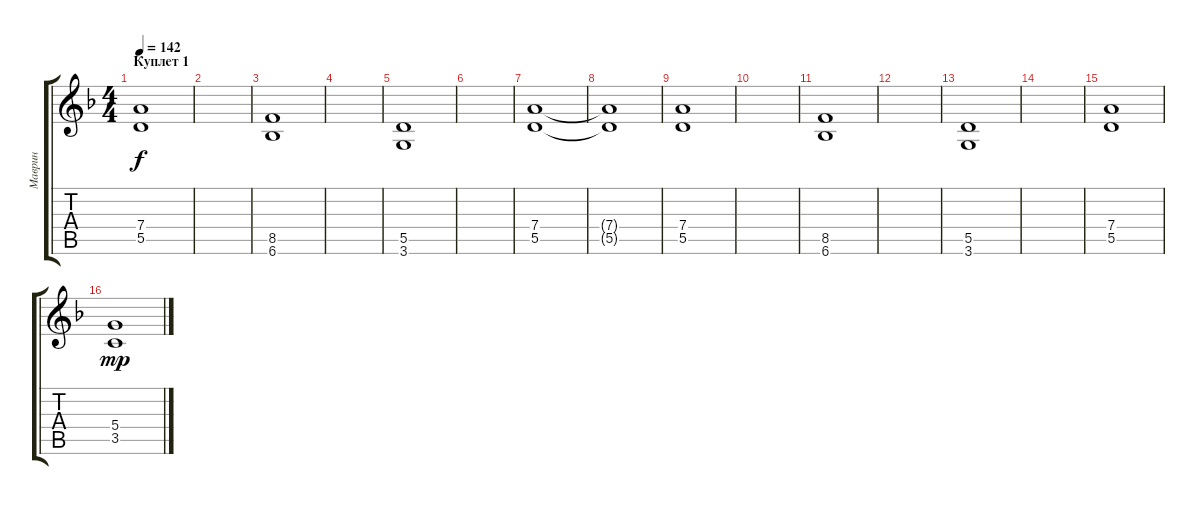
\track ("Маврин" "Маврин") {instrument distortionguitar}
\staff {score tabs}
\tuning (E4 B3 G3 D3 A2 E2) {hide}
\ts (4 4)
\section ("" "Куплет 1")
\tempo 142
\clef g2
\ks dminor
(7.4 5.5).1{dy f} |
|
(8.5 6.6).1 |
|
(5.5 3.6).1 |
|
(7.4 5.5).1 |
(7.4{t} 5.5{t}).1 |
(7.4 5.5).1 |
|
(8.5 6.6).1 |
|
(5.5 3.6).1 |
|
(7.4 5.5).1 |
(5.4 3.5).1{dy mp}
